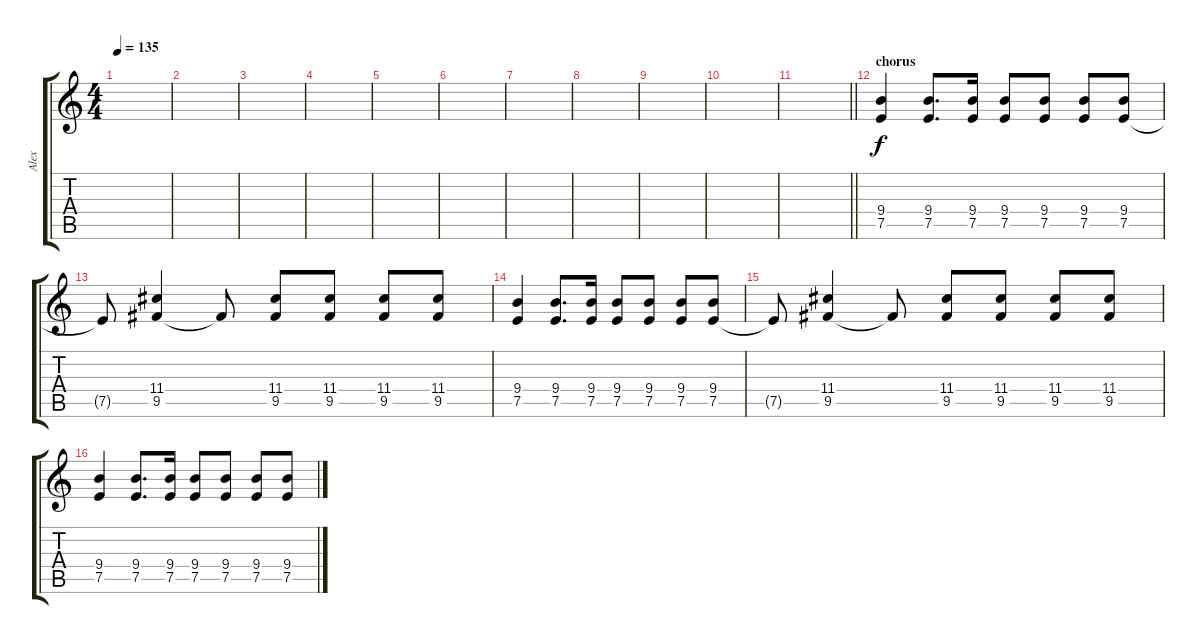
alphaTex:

\track ("Alex" "Alex") {instrument electricguitarclean}
\staff {score tabs}
\tuning (E4 B3 G3 D3 A2 E2) {hide}
\ts (4 4)
\tempo 135
\clef g2
\ks c
|
|
|
|
|
|
|
|
|
|
\barLineRight lightlight
|
\section ("" "chorus")
(9.4 7.5).4 (9.4 7.5).8{d} (9.4 7.5).16 (9.4 7.5).8 (9.4 7.5).8 (9.4 7.5).8 (9.4 7.5).8 |
7.5{t}.8 (11.4 9.5).4 9.5{t}.8 (11.4 9.5).8 (11.4 9.5).8 (11.4 9.5).8 (11.4 9.5).8 |
(9.4 7.5).4 (9.4 7.5).8{d} (9.4 7.5).16 (9.4 7.5).8 (9.4 7.5).8 (9.4 7.5).8 (9.4 7.5).8 |
7.5{t}.8 (11.4 9.5).4 9.5{t}.8 (11.4 9.5).8 (11.4 9.5).8 (11.4 9.5).8 (11.4 9.5).8 |
(9.4 7.5).4 (9.4 7.5).8{d} (9.4 7.5).16 (9.4 7.5).8 (9.4 7.5).8 (9.4 7.5).8 (9.4 7.5).8
